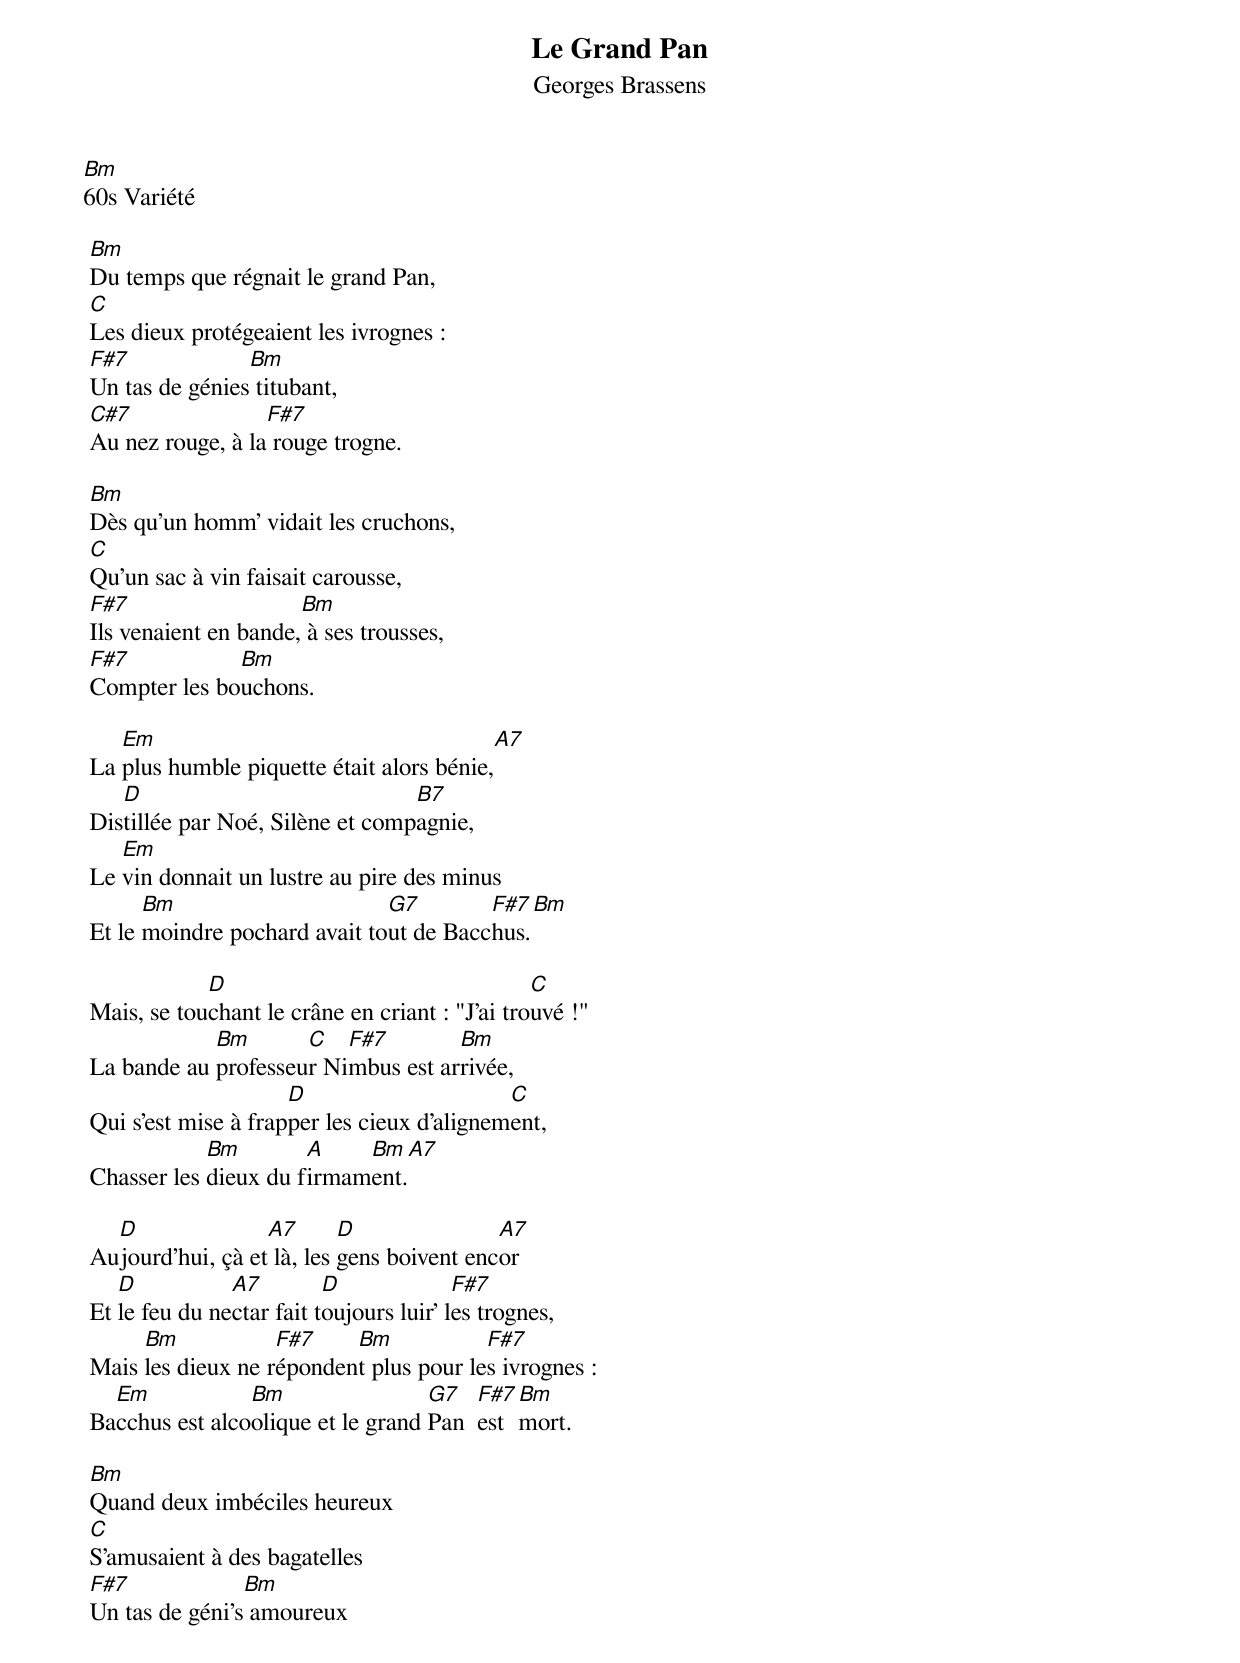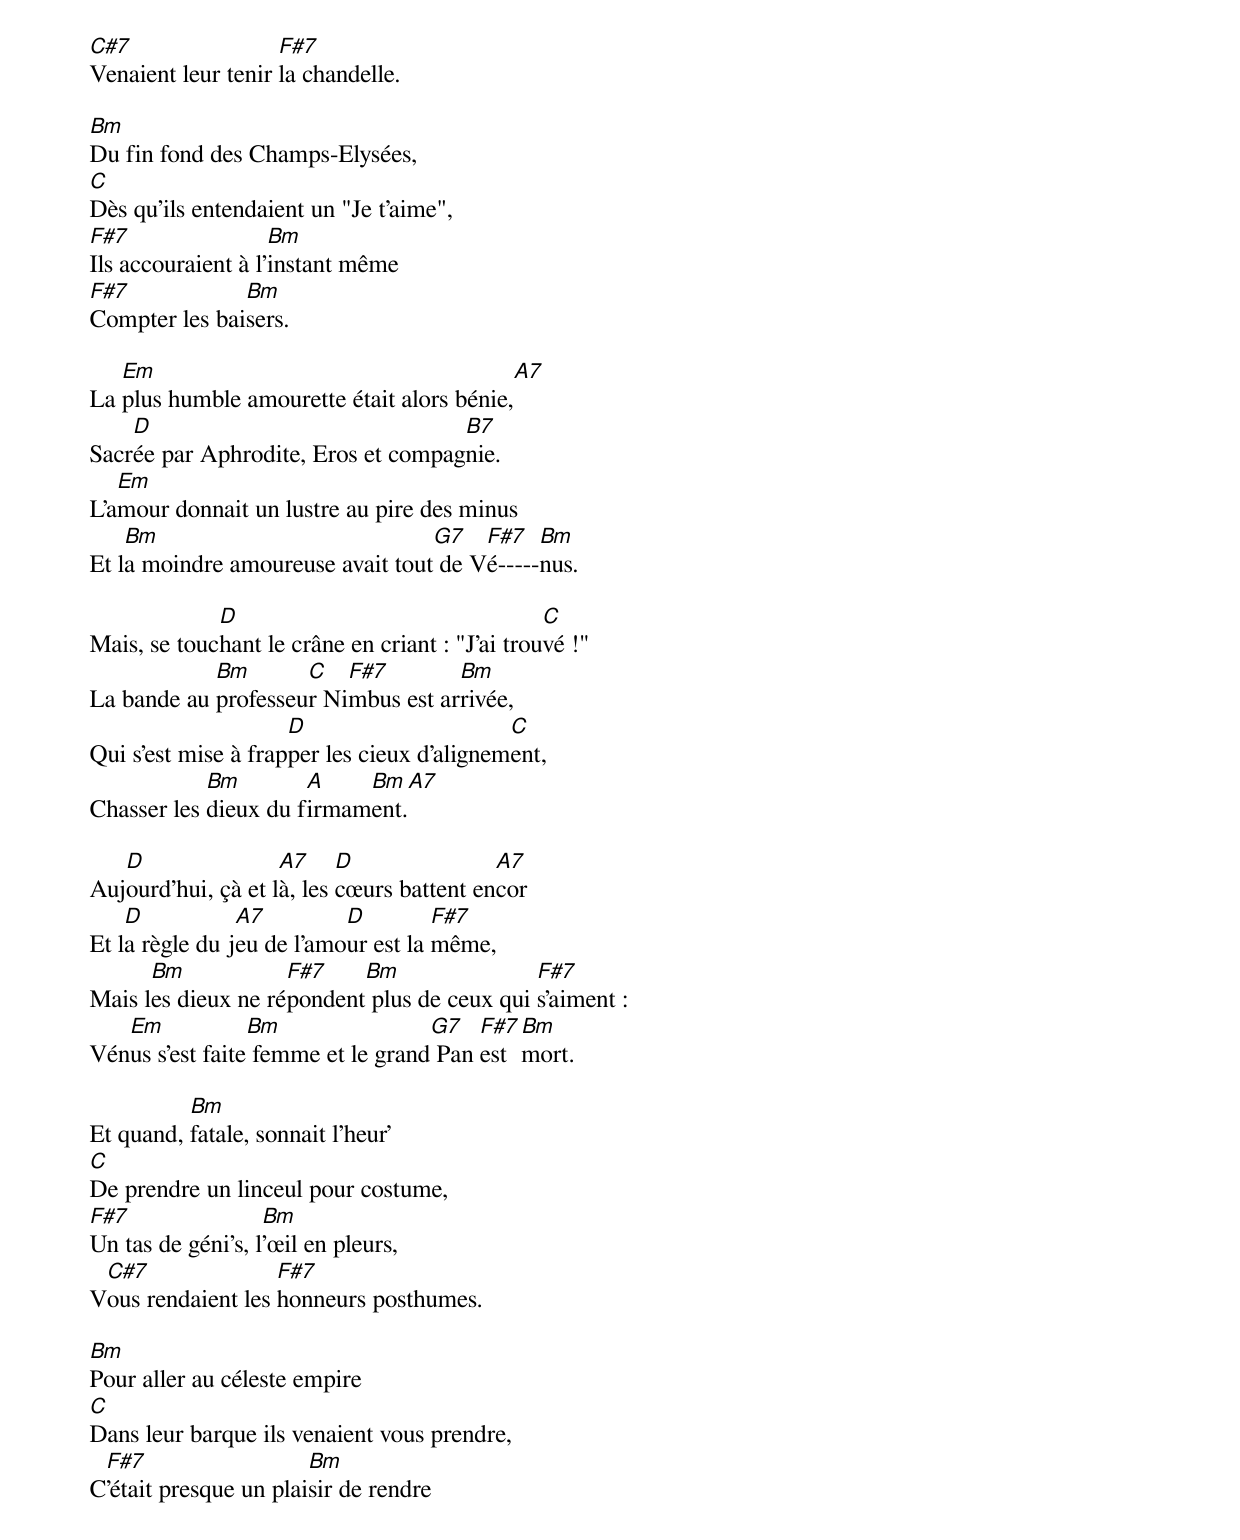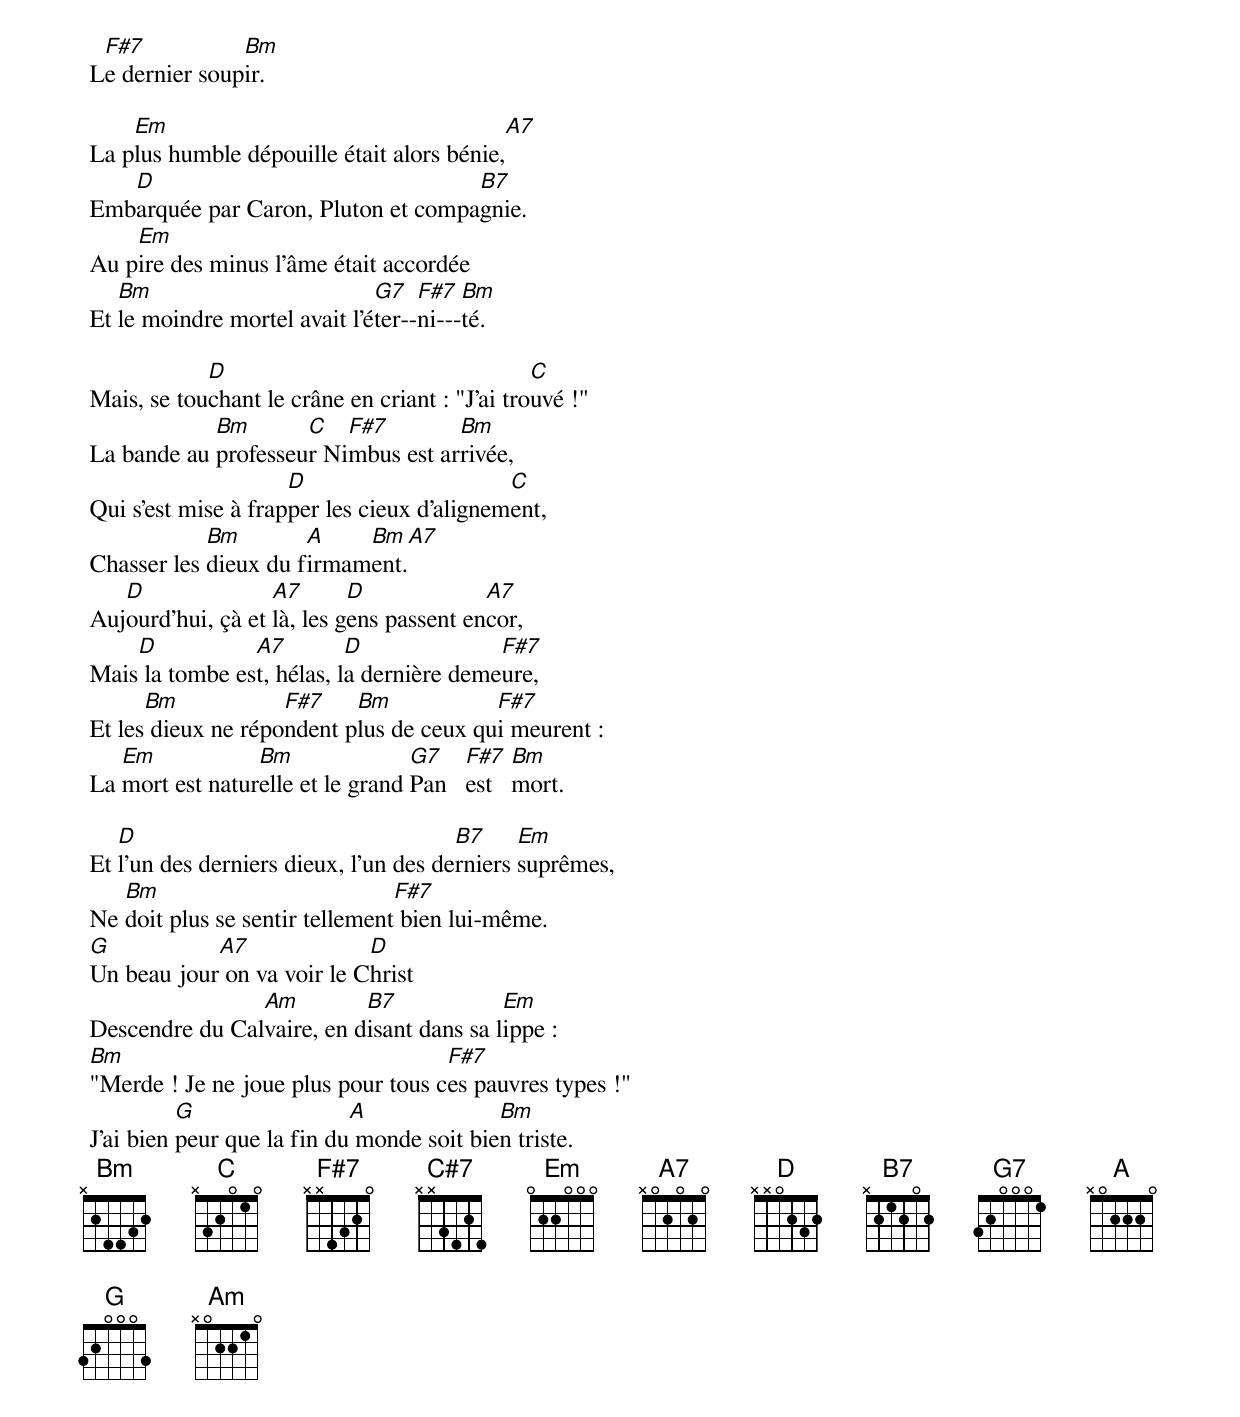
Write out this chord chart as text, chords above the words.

Le Grand Pan
Georges Brassens
Bm
60s Variété

 Bm
 Du temps que régnait le grand Pan,
 C
 Les dieux protégeaient les ivrognes :
 F#7             Bm
 Un tas de génies titubant,
 C#7               F#7
 Au nez rouge, à la rouge trogne.

 Bm
 Dès qu'un homm' vidait les cruchons,
 C
 Qu'un sac à vin faisait carousse,
 F#7                   Bm
 Ils venaient en bande, à ses trousses,
 F#7           Bm
 Compter les bouchons.

    Em                                      A7
 La plus humble piquette était alors bénie,
    D                             B7
 Distillée par Noé, Silène et compagnie,
    Em
 Le vin donnait un lustre au pire des minus
       Bm                      G7        F#7   Bm
 Et le moindre pochard avait tout de Bacchus.

             D                                   C
 Mais, se touchant le crâne en criant : "J'ai trouvé !"
             Bm       C   F#7        Bm
 La bande au professeur Nimbus est arrivée,
                      D                      C
 Qui s'est mise à frapper les cieux d'alignement,
             Bm        A    Bm     A7
 Chasser les dieux du firmament.

   D               A7       D               A7
 Aujourd'hui, çà et là, les gens boivent encor
    D           A7         D              F#7
 Et le feu du nectar fait toujours luir' les trognes,
      Bm            F#7    Bm            F#7
 Mais les dieux ne répondent plus pour les ivrognes :
   Em            Bm                 G7   F#7  Bm
 Bacchus est alcoolique et le grand Pan  est  mort.

 Bm
 Quand deux imbéciles heureux
 C
 S'amusaient à des bagatelles
 F#7             Bm
 Un tas de géni's amoureux
 C#7                 F#7
 Venaient leur tenir la chandelle.

 Bm
 Du fin fond des Champs-Elysées,
 C
 Dès qu'ils entendaient un "Je t'aime",
 F#7                 Bm
 Ils accouraient à l'instant même
 F#7            Bm
 Compter les baisers.

    Em                                      A7
 La plus humble amourette était alors bénie,
     D                               B7
 Sacrée par Aphrodite, Eros et compagnie.
    Em
 L'amour donnait un lustre au pire des minus
     Bm                            G7   F#7   Bm
 Et la moindre amoureuse avait tout de Vé-----nus.

              D                                   C
 Mais, se touchant le crâne en criant : "J'ai trouvé !"
             Bm       C   F#7        Bm
 La bande au professeur Nimbus est arrivée,
                      D                      C
 Qui s'est mise à frapper les cieux d'alignement,
             Bm        A    Bm     A7
 Chasser les dieux du firmament.

    D                A7     D               A7
 Aujourd'hui, çà et là, les cœurs battent encor
     D           A7         D         F#7
 Et la règle du jeu de l'amour est la même,
       Bm            F#7    Bm                F#7
 Mais les dieux ne répondent plus de ceux qui s'aiment :
    Em            Bm                G7   F#7  Bm
 Vénus s'est faite femme et le grand Pan est  mort.

           Bm
 Et quand, fatale, sonnait l'heur'
 C
 De prendre un linceul pour costume,
 F#7                Bm
 Un tas de géni's, l’œil en pleurs,
  C#7               F#7
 Vous rendaient les honneurs posthumes.

 Bm
 Pour aller au céleste empire
 C
 Dans leur barque ils venaient vous prendre,
  F#7                   Bm
 C'était presque un plaisir de rendre
  F#7           Bm
 Le dernier soupir.

     Em                                      A7
 La plus humble dépouille était alors bénie,
    D                                B7
 Embarquée par Caron, Pluton et compagnie.
     Em
 Au pire des minus l'âme était accordée
    Bm                         G7   F#7  Bm
 Et le moindre mortel avait l'éter--ni---té.

             D                                   C
 Mais, se touchant le crâne en criant : "J'ai trouvé !"
             Bm       C   F#7        Bm
 La bande au professeur Nimbus est arrivée,
                      D                      C
 Qui s'est mise à frapper les cieux d'alignement,
             Bm        A    Bm     A7
 Chasser les dieux du firmament.
    D               A7       D             A7
 Aujourd'hui, çà et là, les gens passent encor,
     D           A7         D              F#7
 Mais la tombe est, hélas, la dernière demeure,
       Bm            F#7    Bm            F#7
 Et les dieux ne répondent plus de ceux qui meurent :
    Em            Bm               G7    F#7   Bm
 La mort est naturelle et le grand Pan   est   mort.

    D                                   B7     Em
 Et l'un des derniers dieux, l'un des derniers suprêmes,
    Bm                           F#7
 Ne doit plus se sentir tellement bien lui-même.
 G           A7              D
 Un beau jour on va voir le Christ
                 Am         B7             Em
 Descendre du Calvaire, en disant dans sa lippe :
 Bm                                  F#7
 "Merde ! Je ne joue plus pour tous ces pauvres types !"
           G                 A              Bm
 J'ai bien peur que la fin du monde soit bien triste.
